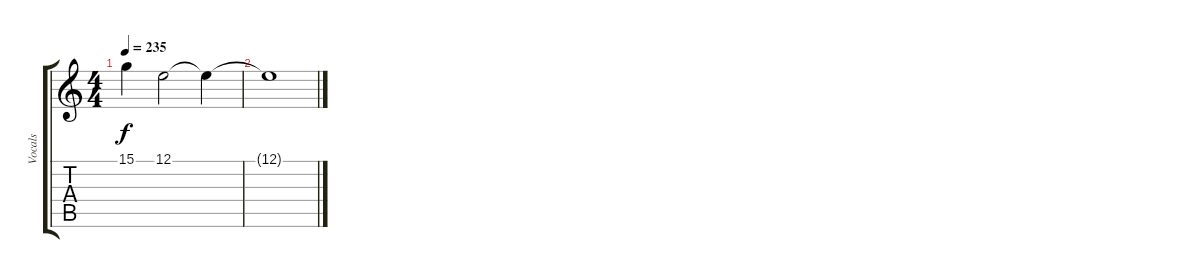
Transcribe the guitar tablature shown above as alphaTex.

\track ("Vocals" "Vocals") {instrument lead3calliope}
\staff {score tabs}
\tuning (E4 B3 G3 D3 A2 E2) {hide}
\ts (4 4)
\tempo 235
\clef g2
\ks c
15.1{t}.4{dy f} 12.1.2 12.1{t}.4 |
12.1{t}.1
